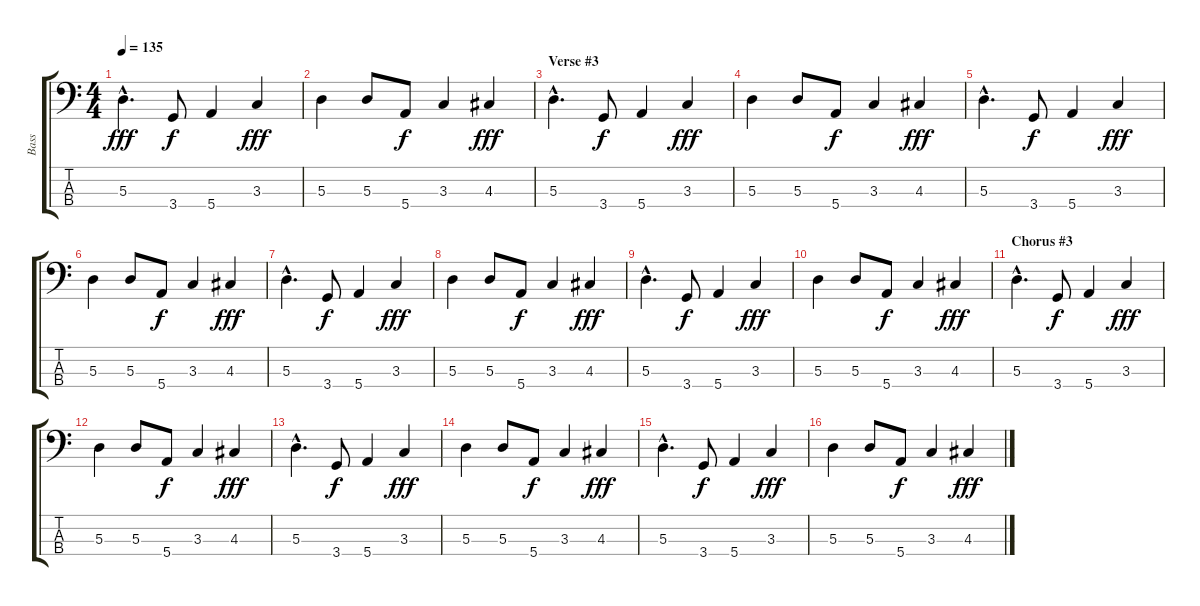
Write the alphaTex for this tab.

\track ("Bass" "Bass") {instrument electricbassfinger}
\staff {score tabs}
\tuning (G2 D2 A1 E1) {hide}
\ts (4 4)
\tempo 135
\clef f4
\ks c
5.3{hac}.4{d dy fff} 3.4.8{dy f} 5.4.4 3.3.4{dy fff} |
5.3.4 5.3.8 5.4.8{dy f} 3.3.4 4.3.4{dy fff} |
\section ("" "Verse #3")
5.3{hac}.4{d} 3.4.8{dy f} 5.4.4 3.3.4{dy fff} |
5.3.4 5.3.8 5.4.8{dy f} 3.3.4 4.3.4{dy fff} |
5.3{hac}.4{d} 3.4.8{dy f} 5.4.4 3.3.4{dy fff} |
5.3.4 5.3.8 5.4.8{dy f} 3.3.4 4.3.4{dy fff} |
5.3{hac}.4{d} 3.4.8{dy f} 5.4.4 3.3.4{dy fff} |
5.3.4 5.3.8 5.4.8{dy f} 3.3.4 4.3.4{dy fff} |
5.3{hac}.4{d} 3.4.8{dy f} 5.4.4 3.3.4{dy fff} |
5.3.4 5.3.8 5.4.8{dy f} 3.3.4 4.3.4{dy fff} |
\section ("" "Chorus #3")
5.3{hac}.4{d} 3.4.8{dy f} 5.4.4 3.3.4{dy fff} |
5.3.4 5.3.8 5.4.8{dy f} 3.3.4 4.3.4{dy fff} |
5.3{hac}.4{d} 3.4.8{dy f} 5.4.4 3.3.4{dy fff} |
5.3.4 5.3.8 5.4.8{dy f} 3.3.4 4.3.4{dy fff} |
5.3{hac}.4{d} 3.4.8{dy f} 5.4.4 3.3.4{dy fff} |
5.3.4 5.3.8 5.4.8{dy f} 3.3.4 4.3.4{dy fff}
